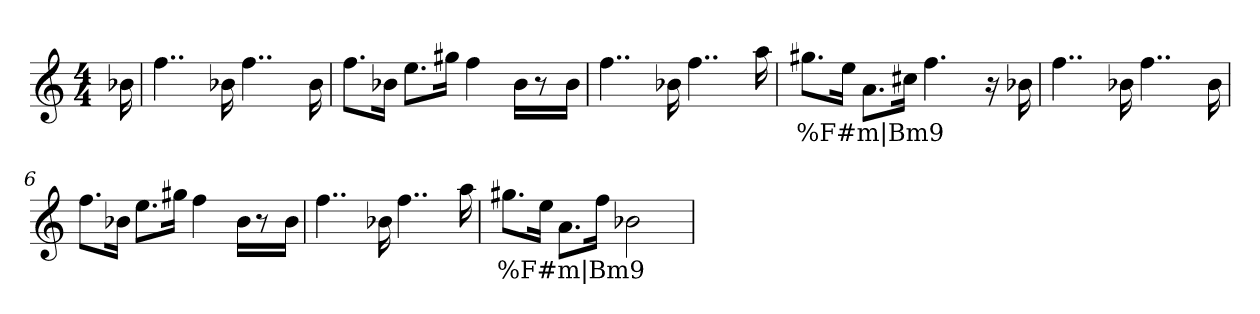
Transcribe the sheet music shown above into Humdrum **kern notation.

**kern	**text
*part1	*part1
*staff1	*staff1
*clefG2	*
*k[]	*
*C:	*
*M4/4	*
*MM120	*
=	=
16b-X	.
=1	=1
4..ff	.
16b-X	.
4..ff	.
16b-	.
=2	=2
8.ffL	.
16b-XJk	.
8.eeL	.
16gg#XJk	.
4ff	.
16b-LL	.
8r	.
16b-JJ	.
=3	=3
4..ff	.
16b-X	.
4..ff	.
16aa	.
=4	=4
8.gg#XL	%F#m|Bm9
16eeJk	.
8.aL	.
16cc#XJk	.
4.ff	.
16r	.
16b-X	.
=5	=5
4..ff	.
16b-X	.
4..ff	.
16b-	.
=6	=6
8.ffL	.
16b-XJk	.
8.eeL	.
16gg#XJk	.
4ff	.
16b-LL	.
8r	.
16b-JJ	.
=7	=7
4..ff	.
16b-X	.
4..ff	.
16aa	.
=8	=8
8.gg#XL	%F#m|Bm9
16eeJk	.
8.aL	.
16ffJk	.
2b-X	.
=	=
*-	*-
